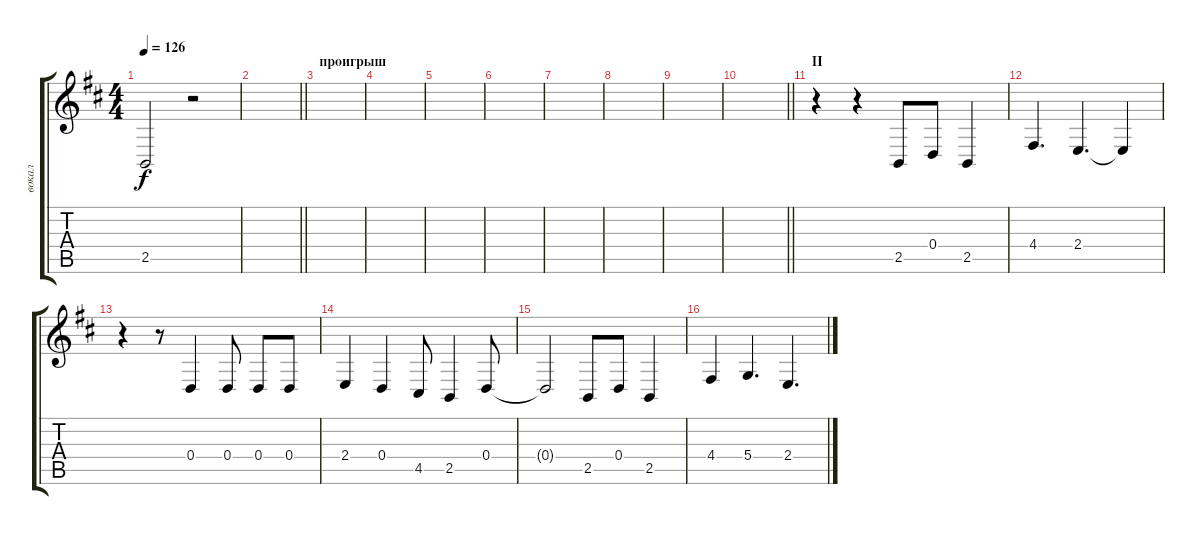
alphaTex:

\track ("вокал" "вокал") {mute instrument orchestralharp}
\staff {score tabs}
\tuning (E4 B3 G3 D3 A2 E2) {hide}
\ts (4 4)
\tempo 126
\clef g2
\ks d
2.5{t}.2{dy f} r.2 |
\barLineRight lightlight
|
\section ("" "проигрыш")
|
|
|
|
|
|
|
\barLineRight lightlight
|
\section ("" "II")
r.4 r.4 2.5.8 0.4.8 2.5.4 |
4.4.4{d} 2.4.4{d} 2.4{t}.4 |
r.4 r.8 0.4.4 0.4.8 0.4.8 0.4.8 |
2.4.4 0.4.4 4.5.8 2.5.4 0.4.8 |
0.4{t}.2 2.5.8 0.4.8 2.5.4 |
4.4.4 5.4.4{d} 2.4.4{d}
